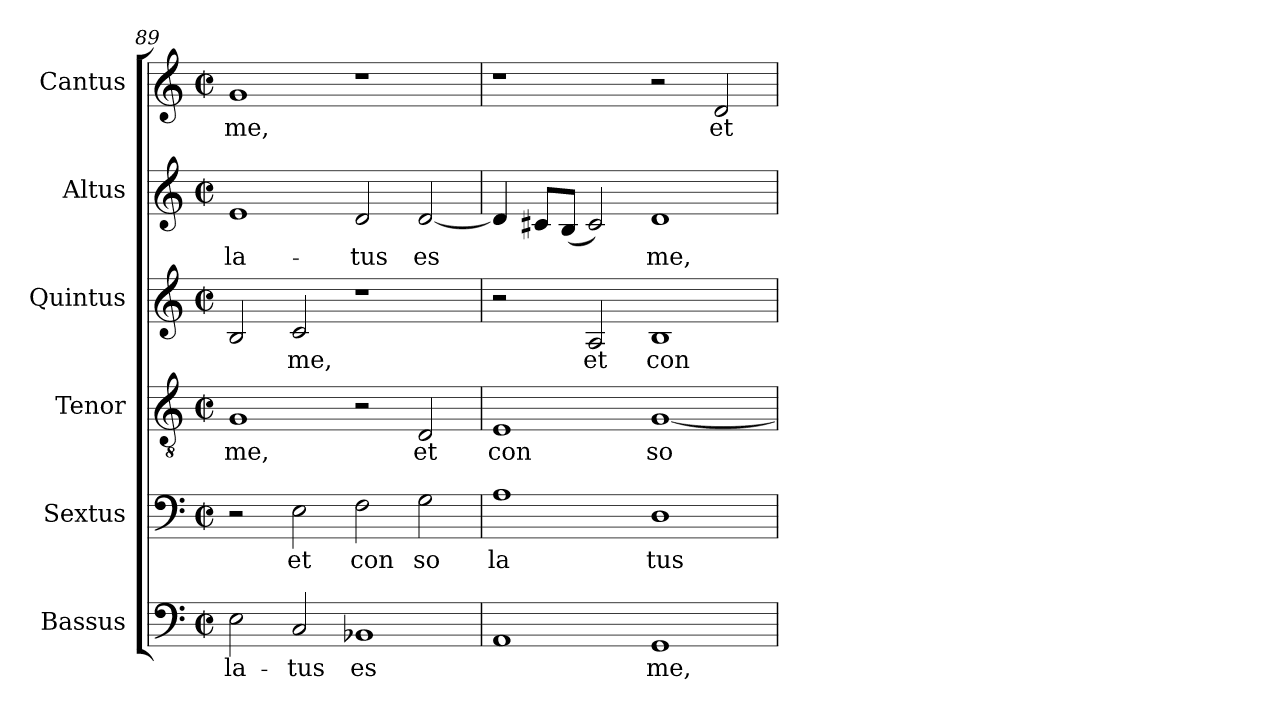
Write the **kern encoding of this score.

**kern	**text	**kern	**text	**kern	**text	**kern	**text	**kern	**text	**kern	**text
*part6	*part6	*part5	*part5	*part4	*part4	*part3	*part3	*part2	*part2	*part1	*part1
*staff6	*staff6	*staff5	*staff5	*staff4	*staff4	*staff3	*staff3	*staff2	*staff2	*staff1	*staff1
*I"Bassus	*	*I"Sextus	*	*I"Tenor	*	*I"Quintus	*	*I"Altus	*	*I"Cantus	*
*clefF4	*	*clefF4	*	*clefGv2	*	*clefG2	*	*clefG2	*	*clefG2	*
*k[]	*	*k[]	*	*k[]	*	*k[]	*	*k[]	*	*k[]	*
*C:	*	*C:	*	*C:	*	*C:	*	*C:	*	*C:	*
*M2/2	*	*M2/2	*	*M2/2	*	*M2/2	*	*M2/2	*	*M2/2	*
*met(c|)	*	*met(c|)	*	*met(c|)	*	*met(c|)	*	*met(c|)	*	*met(c|)	*
=89	=89	=89	=89	=89	=89	=89	=89	=89	=89	=89	=89
!	!LO:LY:b:cj	!	!	!	!LO:LY:b:cj	!	!LO:LY:b:cj	!	!LO:LY:b:cj	!	!LO:LY:b:cj
2E\	-la-	2r	.	1G	me,	2B/	.	1e	-la-	1g	me,
!	!LO:LY:b:cj	!	!LO:LY:b:cj	!	!	!	!LO:LY:b:cj	!	!	!	!
2C/	-tus	2E\	et	.	.	2c/	me,	.	.	.	.
!	!LO:LY:b:cj	!	!LO:LY:b:cj	!	!	!	!	!	!LO:LY:b:cj	!	!
1BB-X	es	2F\	con	2r	.	1r	.	2d/	-tus	1r	.
!	!	!	!LO:LY:b:cj	!	!LO:LY:b:cj	!	!	!	!LO:LY:b:cj	!	!
.	.	2G\	so	2D/	et	.	.	[<2d/	es	.	.
=90	=90	=90	=90	=90	=90	=90	=90	=90	=90	=90	=90
!	!LO:LY:b:cj	!	!LO:LY:b:cj	!	!LO:LY:b:cj	!	!	!	!LO:LY:b:cj	!	!
1AA	.	1A	la	1E	con	2r	.	4d/]	.	1r	.
!	!	!	!	!	!	!	!	!	!LO:LY:b:cj	!	!
.	.	.	.	.	.	.	.	8c#/L	.	.	.
!	!	!	!	!	!	!	!	!	!LO:LY:b:cj	!	!
.	.	.	.	.	.	.	.	(>8B/J	.	.	.
!	!	!	!	!	!	!	!LO:LY:b:cj	!	!LO:LY:b:cj	!	!
.	.	.	.	.	.	2A/	et	2c#/)	.	.	.
!	!LO:LY:b:cj	!	!LO:LY:b:cj	!	!LO:LY:b:cj	!	!LO:LY:b:cj	!	!LO:LY:b:cj	!	!
1GG	me,	1D	tus	[<1G	so	1B	con	1d	me,	2r	.
!	!	!	!	!	!	!	!	!	!	!	!LO:LY:b:cj
.	.	.	.	.	.	.	.	.	.	2d/	et
=	=	=	=	=	=	=	=	=	=	=	=
*-	*-	*-	*-	*-	*-	*-	*-	*-	*-	*-	*-
